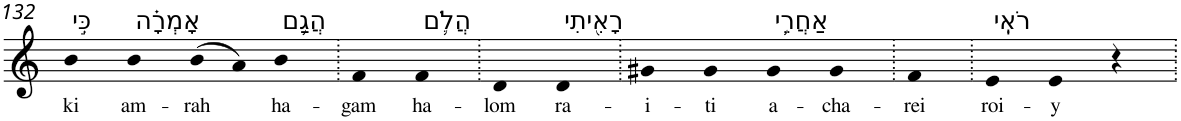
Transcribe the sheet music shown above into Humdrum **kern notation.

**kern	**text
*part1	*part1
*staff1	*staff1
*I"Piano	*
*I'Pno	*
!!LO:PB:g=z
*clefG2	*
*k[]	*
=132	=132
!LO:TX:a:t=כִּ֣י	!
!	!LO:LY:b
4b	ki
!LO:TX:a:t=אָמְרָ֗ה	!
!	!LO:LY:b
4b	am-
!	!LO:LY:b
(>8b	-rah
8a)	.
!LO:TX:a:t=הֲגַ֥ם	!
!	!LO:LY:b
4b	ha-
=133.	=133.
!	!LO:LY:b
4f	-gam
!LO:TX:a:t=הֲלֹ֛ם	!
!	!LO:LY:b
4f	ha-
=134.	=134.
!	!LO:LY:b
4d	-lom
!LO:TX:a:t=רָאִ֖יתִי	!
!	!LO:LY:b
4d	ra-
=135.	=135.
!	!LO:LY:b
4g#X	-i-
!	!LO:LY:b
4g#	-ti
!LO:TX:a:t=אַחֲרֵ֥י	!
!	!LO:LY:b
4g#	a-
!	!LO:LY:b
4g#	-cha-
=136.	=136.
!	!LO:LY:b
4f	-rei
=137.	=137.
!LO:TX:a:t=רֹאִֽי	!
!	!LO:LY:b
4e	roi-
!	!LO:LY:b
4e	-y
4r	.
=.	=.
*-	*-
